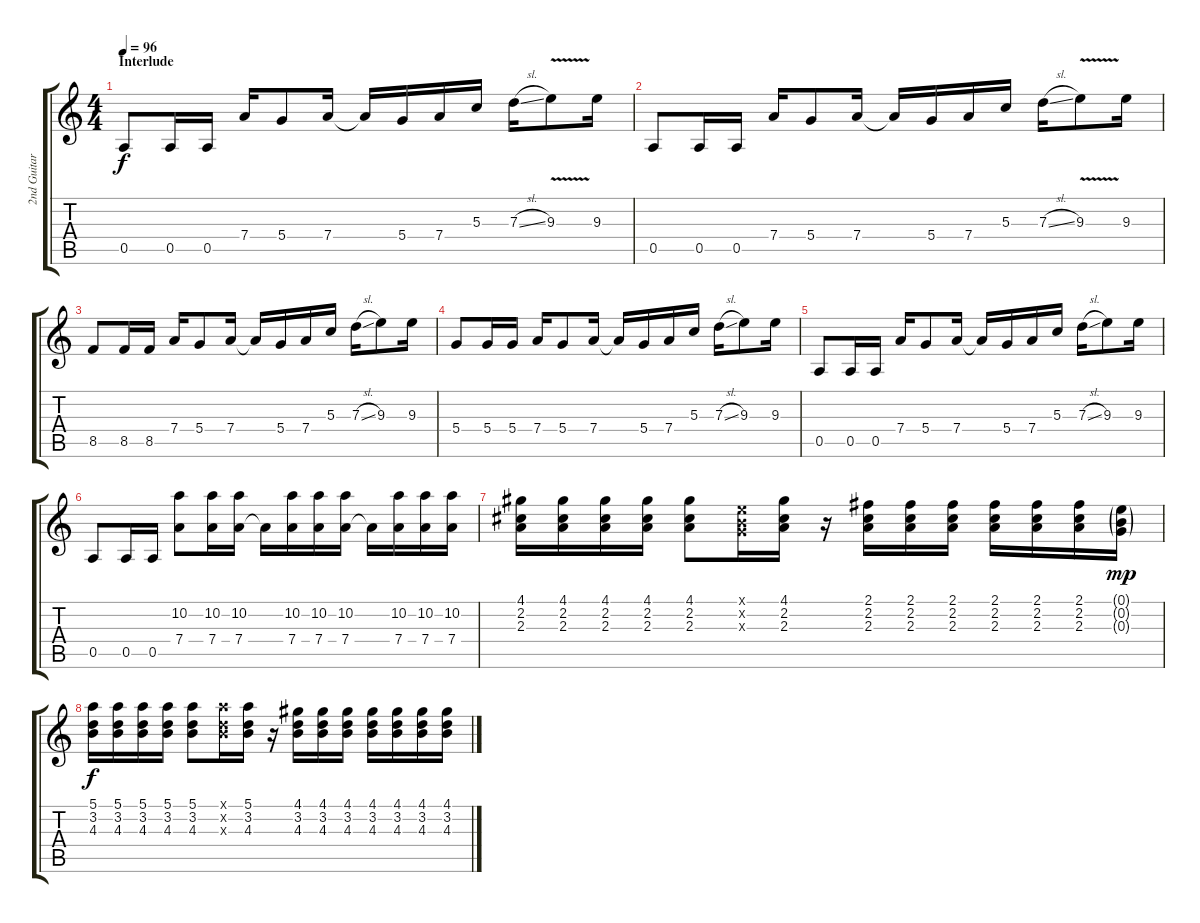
\track ("2nd Guitar" "2nd Guitar") {instrument electricguitarjazz}
\staff {score tabs}
\tuning (E4 B3 G3 D3 A2 E2) {hide}
\ts (4 4)
\section ("" "Interlude")
\tempo 96
\clef g2
\ks c
0.5.8{dy f instrument overdrivenguitar} 0.5.16 0.5.16 7.4.16 5.4.8 7.4.16 7.4{t}.16 5.4.16 7.4.16 5.3.16 7.3{sl}.16 9.3{v}.8 9.3.16 |
0.5.8 0.5.16 0.5.16 7.4.16 5.4.8 7.4.16 7.4{t}.16 5.4.16 7.4.16 5.3.16 7.3{sl}.16 9.3{v}.8 9.3.16 |
8.5.8 8.5.16 8.5.16 7.4.16 5.4.8 7.4.16 7.4{t}.16 5.4.16 7.4.16 5.3.16 7.3{sl}.16 9.3.8 9.3.16 |
5.4.8 5.4.16 5.4.16 7.4.16 5.4.8 7.4.16 7.4{t}.16 5.4.16 7.4.16 5.3.16 7.3{sl}.16 9.3.8 9.3.16 |
0.5.8 0.5.16 0.5.16 7.4.16 5.4.8 7.4.16 7.4{t}.16 5.4.16 7.4.16 5.3.16 7.3{sl}.16 9.3.8 9.3.16 |
0.5.8 0.5.16 0.5.16 (10.2 7.4).8 (10.2 7.4).16 (10.2 7.4).16 7.4{t}.16 (10.2 7.4).16 (10.2 7.4).16 (10.2 7.4).16 7.4{t}.16 (10.2 7.4).16 (10.2 7.4).16 (10.2 7.4).16 |
(4.1 2.2 2.3).16{instrument electricguitarjazz} (4.1 2.2 2.3).16 (4.1 2.2 2.3).16 (4.1 2.2 2.3).16 (4.1 2.2 2.3).8 (0.1{x} 0.2{x} 0.3{x}).16 (4.1 2.2 2.3).16 r.16 (2.1 2.2 2.3).16 (2.1 2.2 2.3).16 (2.1 2.2 2.3).16 (2.1 2.2 2.3).16 (2.1 2.2 2.3).16 (2.1 2.2 2.3).16 (0.1{g} 0.2{g} 0.3{g}).16{dy mp} |
(5.1 3.2 4.3).16{dy f} (5.1 3.2 4.3).16 (5.1 3.2 4.3).16 (5.1 3.2 4.3).16 (5.1 3.2 4.3).8 (5.1{x} 3.2{x} 4.3{x}).16 (5.1 3.2 4.3).16 r.16 (4.1 3.2 4.3).16 (4.1 3.2 4.3).16 (4.1 3.2 4.3).16 (4.1 3.2 4.3).16 (4.1 3.2 4.3).16 (4.1 3.2 4.3).16 (4.1 3.2 4.3).16
